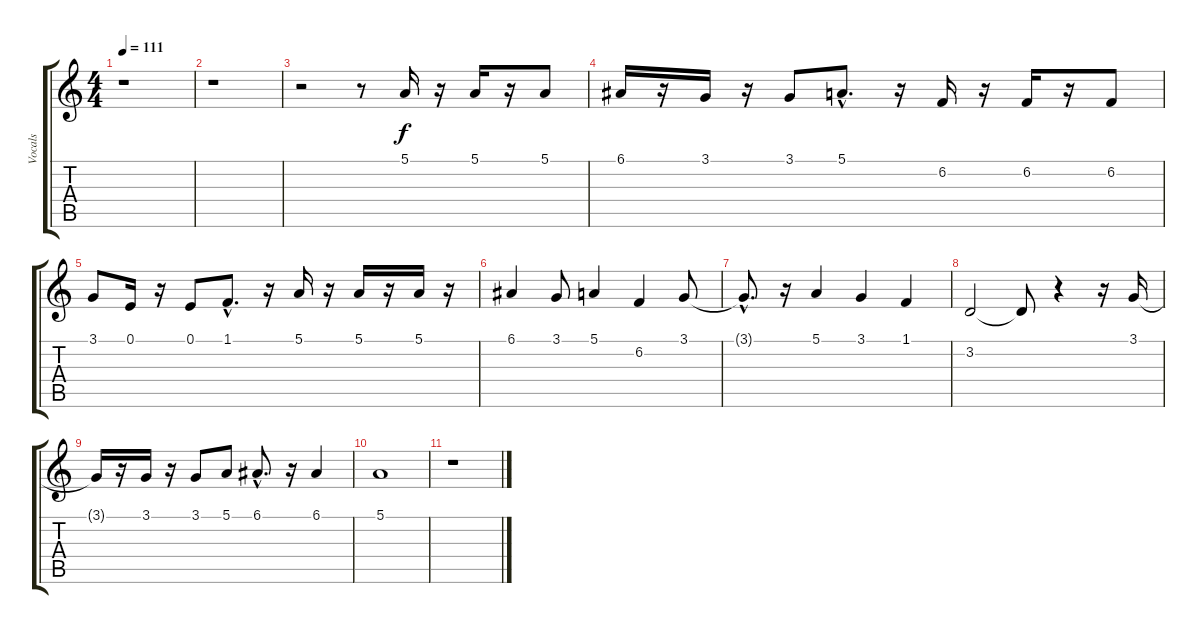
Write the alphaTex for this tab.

\track ("Vocals" "Vocals") {instrument stringensemble1}
\staff {score tabs}
\tuning (E4 B3 G3 D3 A2 E2) {hide}
\ts (4 4)
\tempo 111
\clef g2
\ks c
r.1{dy f} |
r.1 |
r.2 r.8 5.1.16 r.16 5.1.16 r.16 5.1.8 |
6.1.16 r.16 3.1.16 r.16 3.1.8 5.1{hac}.8{d} r.16 6.2.16 r.16 6.2.16 r.16 6.2.8 |
3.1.8 0.1.16 r.16 0.1.8 1.1{hac}.8{d} r.16 5.1.16 r.16 5.1.16 r.16 5.1.16 r.16 |
6.1.4 3.1.8 5.1.4 6.2.4 3.1.8 |
3.1{hac t}.8{d} r.16 5.1.4 3.1.4 1.1.4 |
3.2.2 3.2{t}.8 r.4 r.16 3.1.16 |
3.1{t}.16 r.16 3.1.16 r.16 3.1.8 5.1.8 6.1{hac}.8{d} r.16 6.1.4 |
5.1.1 |
r.1
